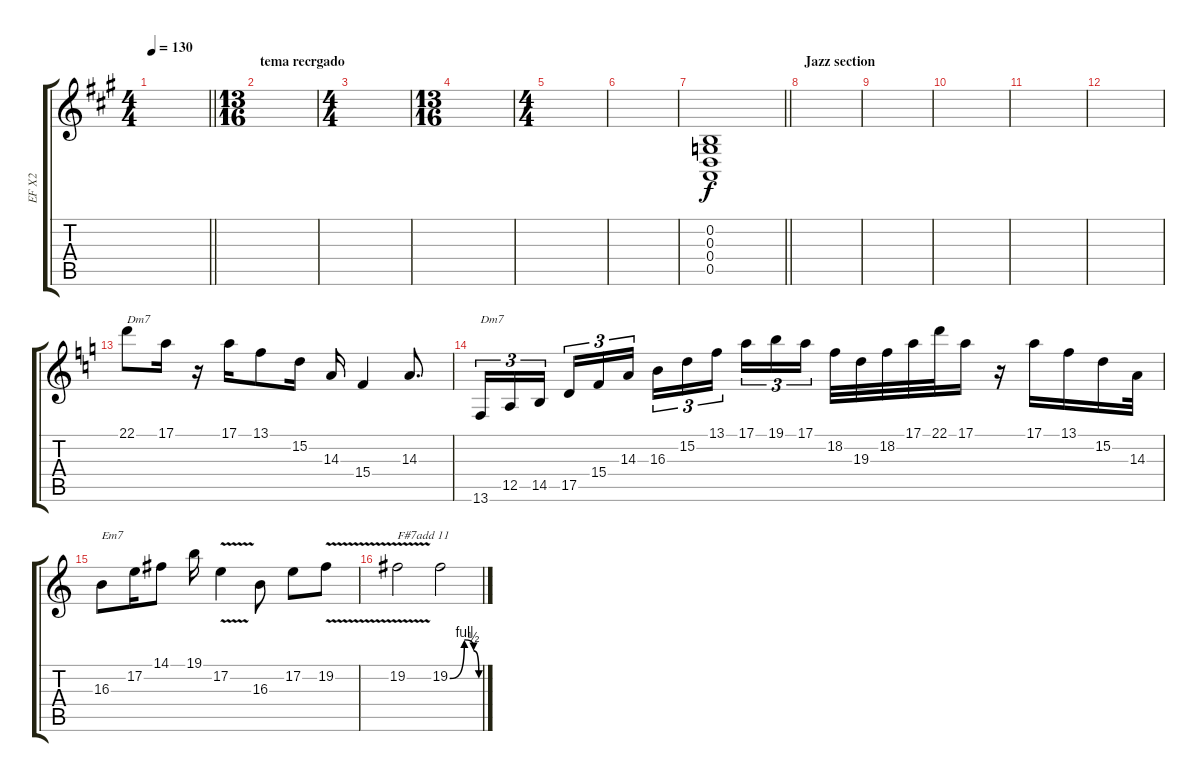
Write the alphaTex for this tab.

\track ("EF X2" "EF X2") {instrument fx1rain}
\staff {score tabs}
\tuning (E4 B3 G3 D3 A2 E2) {hide}
\ts (4 4)
\tempo 130
\clef g2
\barLineRight lightlight
\ks a
|
\ts (13 16)
\section ("" "tema recrgado")
|
\ts (4 4)
|
\ts (13 16)
|
\ts (4 4)
|
|
\barLineRight lightlight
(0.2 0.3 0.4 0.5).1 |
\section ("" "Jazz section")
|
|
|
|
|
\ks c
22.1.8{txt "Dm7"} 17.1.16 r.16 17.1.16 13.1.8 15.2.16 14.3.16 15.4.4 14.3.8{d} |
13.6.16{tu (3 2) txt "Dm7"} 12.5.16{tu (3 2)} 14.5.16{tu (3 2) beam splitsecondary} 17.5.16{tu (3 2)} 15.4.16{tu (3 2)} 14.3.16{tu (3 2)} 16.3.16{tu (3 2)} 15.2.16{tu (3 2)} 13.1.16{tu (3 2) beam splitsecondary} 17.1.16{tu (3 2)} 19.1.16{tu (3 2)} 17.1.16{tu (3 2)} 18.2.32 19.3.32 18.2.32 17.1.32 22.1.32 17.1.16 r.16 17.1.16 13.1.16 15.2.16 14.3.32 |
16.3.8{txt "Em7"} 17.2.16 14.1.8 19.1.16 17.2{v}.4 16.3.8 17.2.8 19.2{v}.8 |
19.2{v}.2{txt "F#7add 11"} 19.2{be (custom 0 0 30 4 49 2 60 0)}.2
